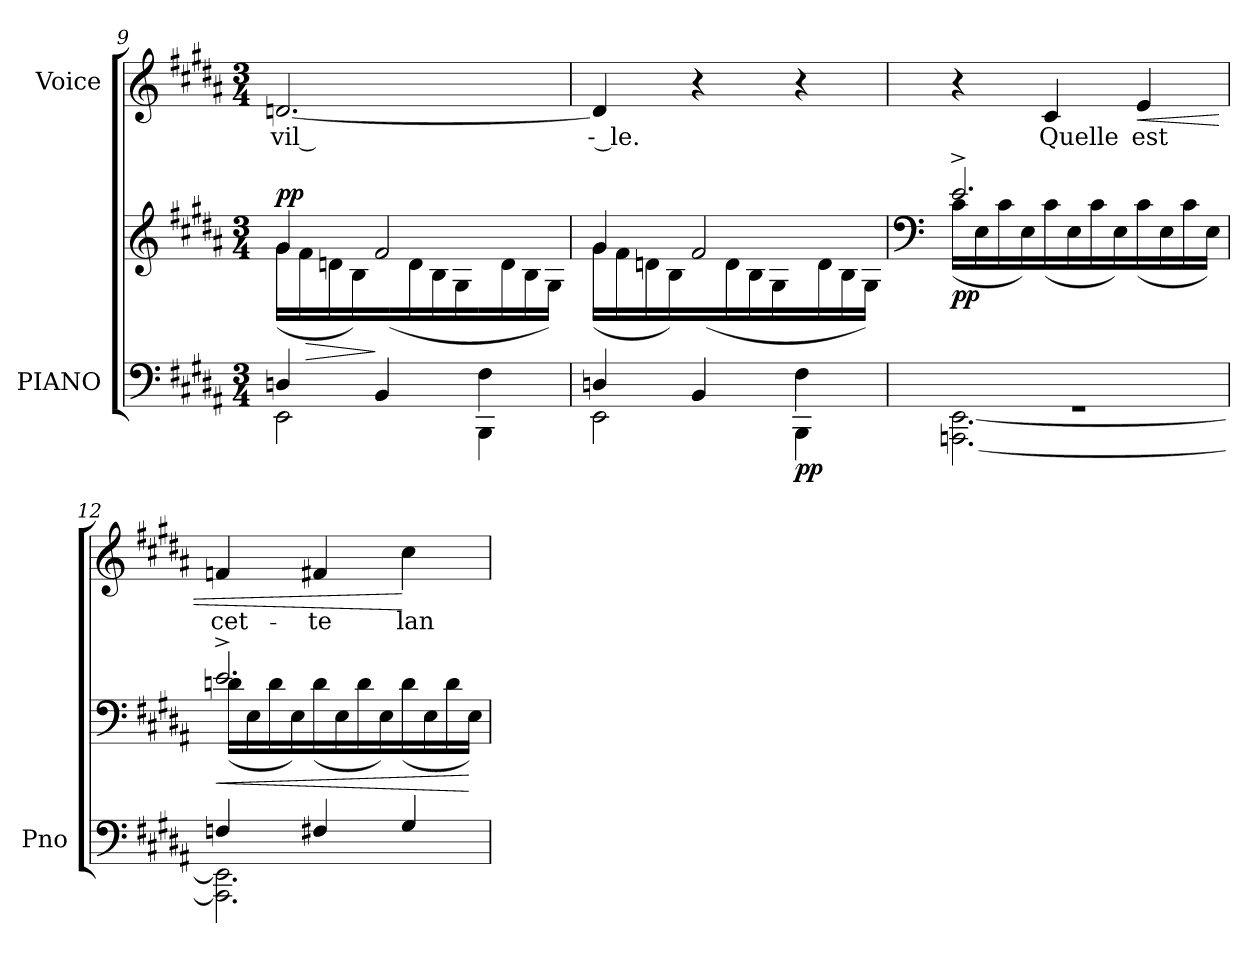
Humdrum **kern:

**kern	**kern	**dynam	**kern	**text	**dynam
*part2	*part2	*part2	*part1	*part1	*part1
*staff3	*staff2	*staff2/3	*staff1	*staff1	*staff1
*I"PIANO	*	*	*I"Voice	*	*
*I'Pno	*	*	*	*	*
*clefF4	*clefG2	*	*clefG2	*	*
*k[f#c#g#d#a#]	*k[f#c#g#d#a#]	*	*k[f#c#g#d#a#]	*	*
*M3/4	*M3/4	*	*M3/4	*	*
=9	=9	=9	=9	=9	=9
*^	*	*	*	*	*
*	*^	*	*	*	*	*
!	!	!	!	!LO:HP:b	!	!LO:LY:b	!
*	*	*	*^	*	*	*	*
!	!	!	!	!	!LO:DY:n=1:a	!	!	!
2ryy	4Dn/	2EE\	4g#/	(>16g#\LL	> pp	[2.dn/	vil --	.
.	.	.	.	16f#\	.	.	.	.
.	.	.	.	16dn\	.	.	.	.
.	.	.	.	16B\JJ)	.	.	.	.
.	4BB/	.	2f#/	(>16f#\LLyy	]	.	.	.
.	.	.	.	16d\	.	.	.	.
.	.	.	.	16B\	.	.	.	.
.	.	.	.	16G#\JJ	.	.	.	.
16F#/LLyy	4F#\	4BBB\	.	16ryy	.	.	.	.
8.ryy	.	.	.	16d\	.	.	.	.
.	.	.	.	16B\	.	.	.	.
.	.	.	.	16G#\JJ)	.	.	.	.
!!LO:PB:g=z
=10	=10	=10	=10	=10	=10	=10	=10	=10
!	!	!	!	!	!	!	!LO:LY:b	!
2ryy	4Dn/	2EE\	4g#/	(>16g#\LL	.	4dn/]	-- le.	.
.	.	.	.	16f#\	.	.	.	.
.	.	.	.	16dn\	.	.	.	.
.	.	.	.	16B\JJ)	.	.	.	.
.	4BB/	.	2f#/	(>16f#\LLyy	.	4r	.	.
.	.	.	.	16d\	.	.	.	.
.	.	.	.	16B\	.	.	.	.
.	.	.	.	16G#\JJ	.	.	.	.
!	!	!	!	!	!LO:DY:b=2	!	!	!
16F#/LLyy	4F#\	4BBB\	.	16ryy	pp	4r	.	.
8.ryy	.	.	.	16d\	.	.	.	.
.	.	.	.	16B\	.	.	.	.
.	.	.	.	16G#\JJ)	.	.	.	.
*v	*v	*v	*	*	*	*	*	*
=11	=11	=11	=11	=11	=11	=11
*	*clefF4	*	*	*	*	*
*^	*	*	*	*	*	*
!	!	!	!	!LO:DY:b	!	!	!
2.rGG	[2.AAAn\ [2.EE\	2.e^/	(>16c#\LL	pp	4r	.	.
.	.	.	16E\	.	.	.	.
.	.	.	16c#\	.	.	.	.
.	.	.	16E\)	.	.	.	.
!	!	!	!	!	!	!LO:LY:b	!
.	.	.	(>16c#\	.	4c#/	Quelle	.
.	.	.	16E\	.	.	.	.
.	.	.	16c#\	.	.	.	.
.	.	.	16E\)	.	.	.	.
!	!	!	!	!	!	!LO:LY:b	!LO:HP:b
.	.	.	(>16c#\	.	4e/	est	<
.	.	.	16E\	.	.	.	.
.	.	.	16c#\	.	.	.	.
.	.	.	16E\JJ)	.	.	.	.
=12	=12	=12	=12	=12	=12	=12	=12
!	!	!	!	!LO:HP:b	!	!LO:LY:b	!
4Fn/	2.AAAn\] 2.EE\]	2.e^/	(>16dn\LL	<	4fn/	cet-	.
.	.	.	16E\	.	.	.	.
.	.	.	16d\	.	.	.	.
.	.	.	16E\)	.	.	.	.
!	!	!	!	!	!	!LO:LY:b	!
4F#X/	.	.	(>16d\	.	4f#X/	-te	.
.	.	.	16E\	.	.	.	.
.	.	.	16d\	.	.	.	.
.	.	.	16E\)	.	.	.	.
!	!	!	!	!	!	!LO:LY:b	!
4G#/	.	.	(>16d\	.	4cc#\	lan-	[
.	.	.	16E\	.	.	.	.
.	.	.	16d\	.	.	.	.
.	.	.	16E\JJ)	[	.	.	.
*v	*v	*	*	*	*	*	*
*	*v	*v	*	*	*	*
=	=	=	=	=	=
*-	*-	*-	*-	*-	*-
